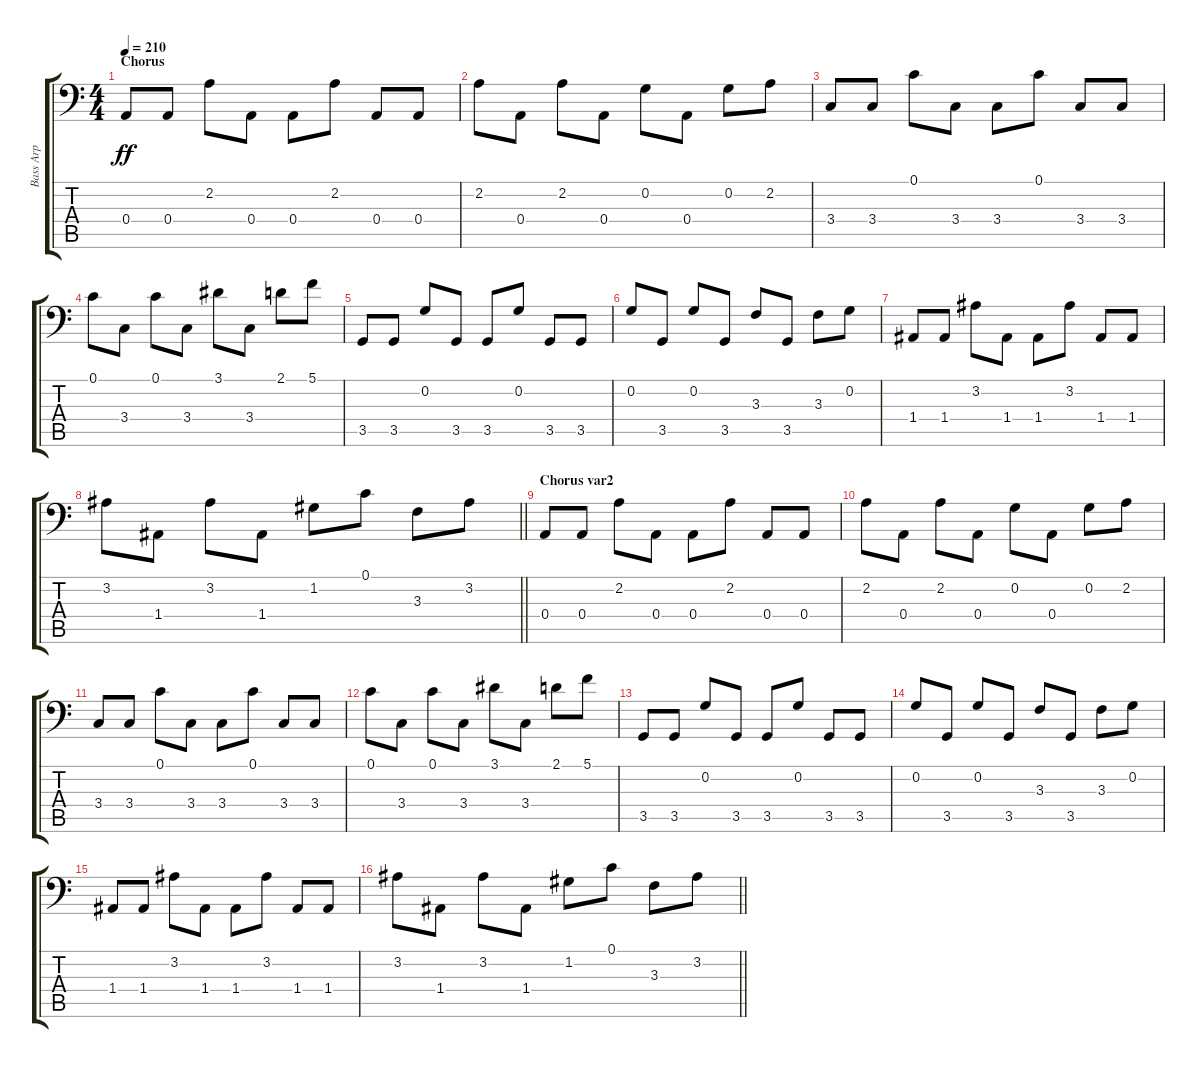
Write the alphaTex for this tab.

\track ("Bass Arp" "Bass Arp") {instrument synthbass2}
\staff {score tabs}
\tuning (C3 G2 D2 A1 E1 B0) {hide}
\ts (4 4)
\section ("" "Chorus")
\tempo 210
\clef f4
\ks c
0.4.8{dy ff} 0.4.8 2.2.8 0.4.8 0.4.8 2.2.8 0.4.8 0.4.8 |
2.2.8 0.4.8 2.2.8 0.4.8 0.2.8 0.4.8 0.2.8 2.2.8 |
3.4.8 3.4.8 0.1.8 3.4.8 3.4.8 0.1.8 3.4.8 3.4.8 |
0.1.8 3.4.8 0.1.8 3.4.8 3.1.8 3.4.8 2.1.8 5.1.8 |
3.5.8 3.5.8 0.2.8 3.5.8 3.5.8 0.2.8 3.5.8 3.5.8 |
0.2.8 3.5.8 0.2.8 3.5.8 3.3.8 3.5.8 3.3.8 0.2.8 |
1.4.8 1.4.8 3.2.8 1.4.8 1.4.8 3.2.8 1.4.8 1.4.8 |
\barLineRight lightlight
3.2.8 1.4.8 3.2.8 1.4.8 1.2.8 0.1.8 3.3.8 3.2.8 |
\section ("" "Chorus var2")
0.4.8 0.4.8 2.2.8 0.4.8 0.4.8 2.2.8 0.4.8 0.4.8 |
2.2.8 0.4.8 2.2.8 0.4.8 0.2.8 0.4.8 0.2.8 2.2.8 |
3.4.8 3.4.8 0.1.8 3.4.8 3.4.8 0.1.8 3.4.8 3.4.8 |
0.1.8 3.4.8 0.1.8 3.4.8 3.1.8 3.4.8 2.1.8 5.1.8 |
3.5.8 3.5.8 0.2.8 3.5.8 3.5.8 0.2.8 3.5.8 3.5.8 |
0.2.8 3.5.8 0.2.8 3.5.8 3.3.8 3.5.8 3.3.8 0.2.8 |
1.4.8 1.4.8 3.2.8 1.4.8 1.4.8 3.2.8 1.4.8 1.4.8 |
\barLineRight lightlight
3.2.8 1.4.8 3.2.8 1.4.8 1.2.8 0.1.8 3.3.8 3.2.8
